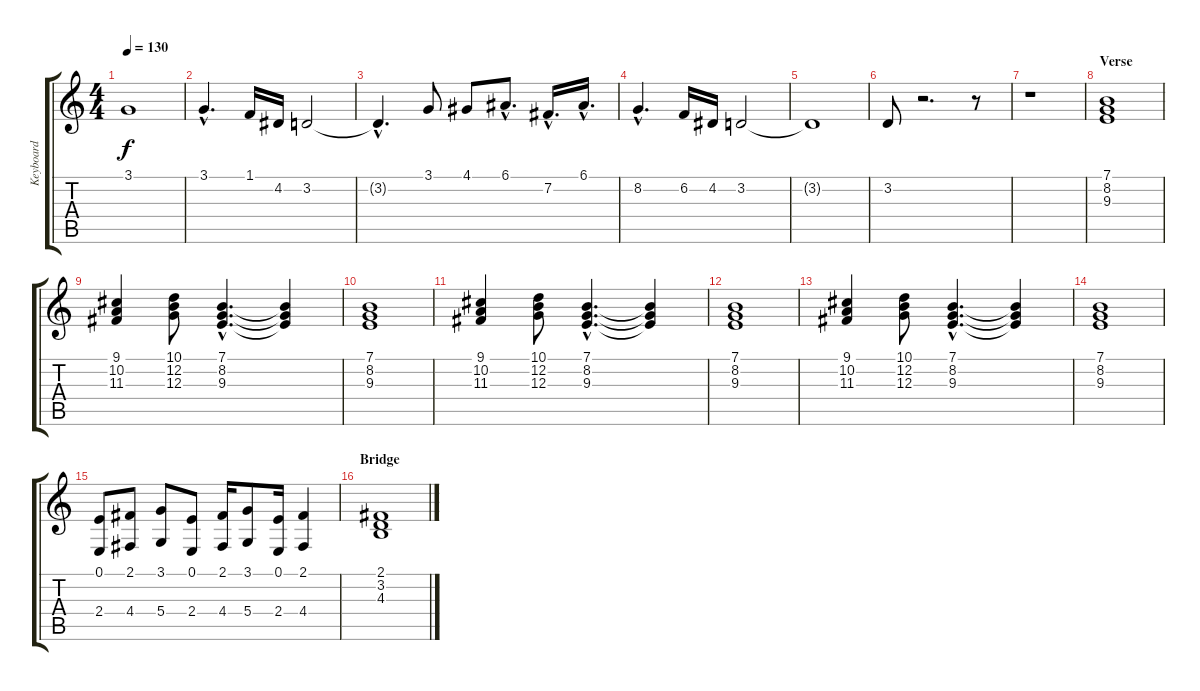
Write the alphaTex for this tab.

\track ("Keyboard" "Keyboard") {instrument drawbarorgan}
\staff {score tabs}
\tuning (E4 B3 G3 D3 A2 E2) {hide}
\ts (4 4)
\tempo 130
\clef g2
\ks c
3.1{t}.1{dy f} |
3.1{hac}.4{d} 1.1.16 4.2.16 3.2.2 |
3.2{hac t}.4{d} 3.1.8 4.1.8 6.1{hac}.8{d} 7.2{hac}.16{d} 6.1{hac}.16{d} |
8.2{hac}.4{d} 6.2.16 4.2.16 3.2.2 |
3.2{t}.1 |
3.2.8 r.2{d} r.8 |
r.1 |
\section ("" "Verse")
(7.1 8.2 9.3).1 |
(9.1 10.2 11.3).4 (10.1 12.2 12.3).8 (7.1{hac} 8.2{hac} 9.3{hac}).4{d} (7.1{t} 8.2{t} 9.3{t}).4 |
(7.1 8.2 9.3).1 |
(9.1 10.2 11.3).4 (10.1 12.2 12.3).8 (7.1{hac} 8.2{hac} 9.3{hac}).4{d} (7.1{t} 8.2{t} 9.3{t}).4 |
(7.1 8.2 9.3).1 |
(9.1 10.2 11.3).4 (10.1 12.2 12.3).8 (7.1{hac} 8.2{hac} 9.3{hac}).4{d} (7.1{t} 8.2{t} 9.3{t}).4 |
(7.1 8.2 9.3).1 |
(0.1 2.4).8 (2.1 4.4).8 (3.1 5.4).8 (0.1 2.4).8 (2.1 4.4).16 (3.1 5.4).8 (0.1 2.4).16 (2.1 4.4).4 |
\section ("" "Bridge")
(2.1 3.2 4.3).1
